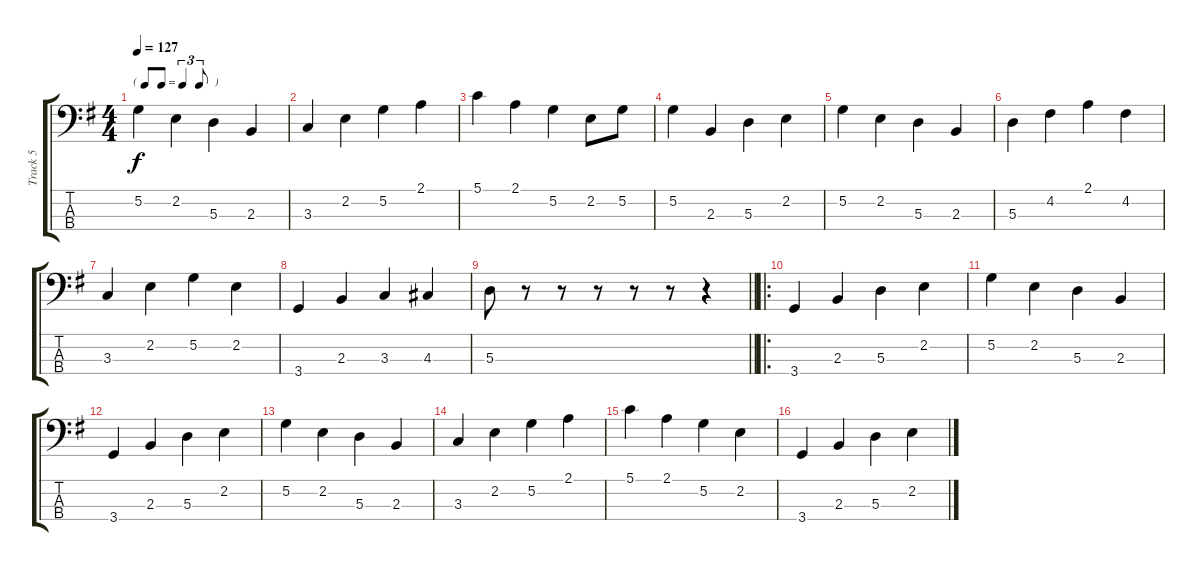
\track ("Track 5" "Track 5") {instrument electricbassfinger}
\staff {score tabs}
\tuning (G2 D2 A1 E1) {hide}
\ts (4 4)
\tf triplet8th
\tempo 127
\clef f4
\ks g
5.2.4{dy f} 2.2.4 5.3.4 2.3.4 |
3.3.4 2.2.4 5.2.4 2.1.4 |
5.1.4 2.1.4 5.2.4 2.2.8 5.2.8 |
5.2.4 2.3.4 5.3.4 2.2.4 |
5.2.4 2.2.4 5.3.4 2.3.4 |
5.3.4 4.2.4 2.1.4 4.2.4 |
3.3.4 2.2.4 5.2.4 2.2.4 |
3.4.4 2.3.4 3.3.4 4.3.4 |
\barLineRight lightlight
5.3.8 r.8 r.8 r.8 r.8 r.8 r.4 |
\ro
3.4.4 2.3.4 5.3.4 2.2.4 |
5.2.4 2.2.4 5.3.4 2.3.4 |
3.4.4 2.3.4 5.3.4 2.2.4 |
5.2.4 2.2.4 5.3.4 2.3.4 |
3.3.4 2.2.4 5.2.4 2.1.4 |
5.1.4 2.1.4 5.2.4 2.2.4 |
3.4.4 2.3.4 5.3.4 2.2.4
